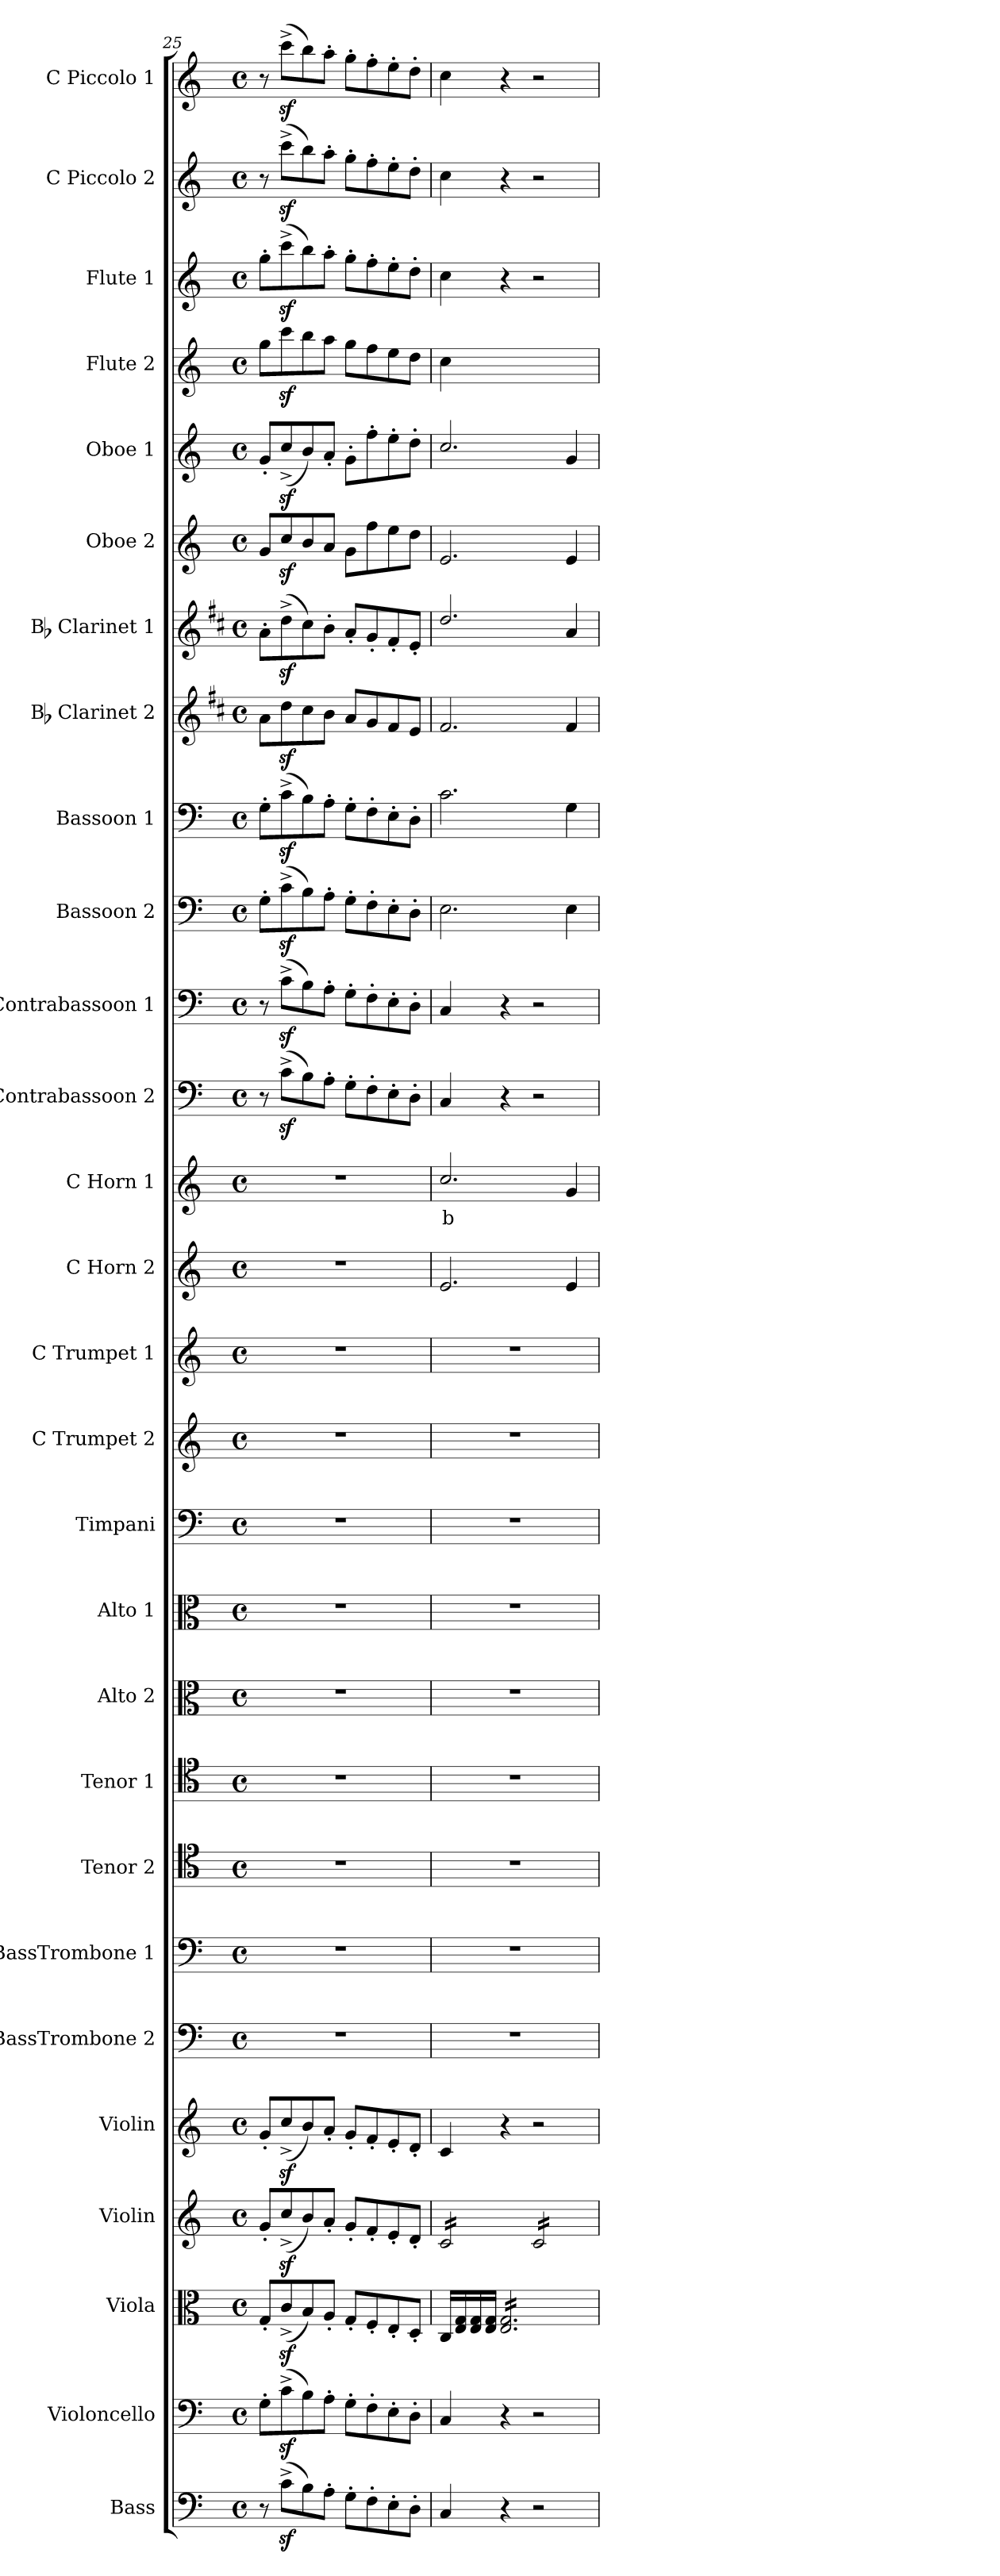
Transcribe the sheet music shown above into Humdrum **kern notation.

**kern	**kern	**kern	**kern	**kern	**kern	**kern	**kern	**kern	**kern	**kern	**kern	**kern	**kern	**kern	**kern	**text	**kern	**kern	**kern	**kern	**kern	**kern	**kern	**kern	**kern	**kern	**kern	**kern
*part28	*part27	*part26	*part25	*part24	*part23	*part22	*part21	*part20	*part19	*part18	*part17	*part16	*part15	*part14	*part13	*part13	*part12	*part11	*part10	*part9	*part8	*part7	*part6	*part5	*part4	*part3	*part2	*part1
*staff28	*staff27	*staff26	*staff25	*staff24	*staff23	*staff22	*staff21	*staff20	*staff19	*staff18	*staff17	*staff16	*staff15	*staff14	*staff13	*staff13	*staff12	*staff11	*staff10	*staff9	*staff8	*staff7	*staff6	*staff5	*staff4	*staff3	*staff2	*staff1
*I"Bass	*I"Violoncello	*I"Viola	*I"Violin	*I"Violin	*I"BassTrombone 2	*I"BassTrombone 1	*I"Tenor 2	*I"Tenor 1	*I"Alto 2	*I"Alto 1	*I"Timpani	*I"C Trumpet 2	*I"C Trumpet 1	*I"C Horn 2	*I"C Horn 1	*	*I"Contrabassoon 2	*I"Contrabassoon 1	*I"Bassoon 2	*I"Bassoon 1	*I"Bb Clarinet 2	*I"Bb Clarinet 1	*I"Oboe 2	*I"Oboe 1	*I"Flute 2	*I"Flute 1	*I"C Piccolo 2	*I"C Piccolo 1
*I'B	*I'Vc	*I'Vla	*I'Vln	*I'Vln	*I'BTrb 2	*I'BTrb 1	*I'T 2	*I'T 1	*I'A 2	*I'A 1	*I'Timp	*I'Tpt 2	*I'Tpt 1	*I'Hn 2	*I'Hn 1	*	*I'C Bsn 2	*I'C Bsn 1	*I'Bsn 2	*I'Bsn 1	*I'Cl 2	*I'Cl 1	*I'Ob 2	*I'Ob 1	*I'Fl 2	*I'Fl 1	*I'Picc 2	*I'Picc 1
*clefF4	*clefF4	*clefC3	*clefG2	*clefG2	*clefF4	*clefF4	*clefC4	*clefC4	*clefC3	*clefC3	*clefF4	*clefG2	*clefG2	*clefG2	*clefG2	*	*clefF4	*clefF4	*clefF4	*clefF4	*clefG2	*clefG2	*clefG2	*clefG2	*clefG2	*clefG2	*clefG2	*clefG2
*ITrd7c12	*	*	*	*	*	*	*	*	*	*	*	*	*	*ITrd7c12	*ITrd7c12	*	*ITrd7c12	*ITrd7c12	*	*	*ITrd1c2	*ITrd1c2	*	*	*	*	*ITrd-7c-12	*ITrd-7c-12
*k[]	*k[]	*k[]	*k[]	*k[]	*k[]	*k[]	*k[]	*k[]	*k[]	*k[]	*k[]	*k[]	*k[]	*k[]	*k[]	*	*k[]	*k[]	*k[]	*k[]	*k[]	*k[]	*k[]	*k[]	*k[]	*k[]	*k[]	*k[]
*M4/4	*M4/4	*M4/4	*M4/4	*M4/4	*M4/4	*M4/4	*M4/4	*M4/4	*M4/4	*M4/4	*M4/4	*M4/4	*M4/4	*M4/4	*M4/4	*	*M4/4	*M4/4	*M4/4	*M4/4	*M4/4	*M4/4	*M4/4	*M4/4	*M4/4	*M4/4	*M4/4	*M4/4
*met(c)	*met(c)	*met(c)	*met(c)	*met(c)	*met(c)	*met(c)	*met(c)	*met(c)	*met(c)	*met(c)	*met(c)	*met(c)	*met(c)	*met(c)	*met(c)	*	*met(c)	*met(c)	*met(c)	*met(c)	*met(c)	*met(c)	*met(c)	*met(c)	*met(c)	*met(c)	*met(c)	*met(c)
=25	=25	=25	=25	=25	=25	=25	=25	=25	=25	=25	=25	=25	=25	=25	=25	=25	=25	=25	=25	=25	=25	=25	=25	=25	=25	=25	=25	=25
8r	8G'L	8G'L	8g'L	8g'L	1r	1r	1r	1r	1r	1r	1r	1r	1r	1r	1r	.	8r	8r	8G'L	8G'L	8gL	8g'L	8gL	8g'L	8ggL	8gg'L	8r	8r
(8Cz<^L	(8cz<^	(8cz<^	(8ccz<^	(8ccz<^	.	.	.	.	.	.	.	.	.	.	.	.	(8Cz<^L	(8Cz<^L	(8cz<^	(8cz<^	8ccz<	(8ccz<^	8ccz<	(8ccz<^	8cccz<	(8cccz<^	(8ccccz<^L	(8ccccz<^L
8BB)	8B)	8B)	8b)	8b)	.	.	.	.	.	.	.	.	.	.	.	.	8BB)	8BB)	8B)	8B)	8b	8b)	8b	8b)	8bb	8bb)	8bbb)	8bbb)
8AA'J	8A'J	8A'J	8a'J	8a'J	.	.	.	.	.	.	.	.	.	.	.	.	8AA'J	8AA'J	8A'J	8A'J	8aJ	8a'J	8aJ	8a'J	8aaJ	8aa'J	8aaa'J	8aaa'J
8GG'L	8G'L	8G'L	8g'L	8g'L	.	.	.	.	.	.	.	.	.	.	.	.	8GG'L	8GG'L	8G'L	8G'L	8gL	8g'L	8gL	8g'L	8ggL	8gg'L	8ggg'L	8ggg'L
8FF'	8F'	8F'	8f'	8f'	.	.	.	.	.	.	.	.	.	.	.	.	8FF'	8FF'	8F'	8F'	8f	8f'	8ff	8ff'	8ff	8ff'	8fff'	8fff'
8EE'	8E'	8E'	8e'	8e'	.	.	.	.	.	.	.	.	.	.	.	.	8EE'	8EE'	8E'	8E'	8e	8e'	8ee	8ee'	8ee	8ee'	8eee'	8eee'
8DD'J	8D'J	8D'J	8d'J	8d'J	.	.	.	.	.	.	.	.	.	.	.	.	8DD'J	8DD'J	8D'J	8D'J	8dJ	8d'J	8ddJ	8dd'J	8ddJ	8dd'J	8ddd'J	8ddd'J
=26	=26	=26	=26	=26	=26	=26	=26	=26	=26	=26	=26	=26	=26	=26	=26	=26	=26	=26	=26	=26	=26	=26	=26	=26	=26	=26	=26	=26
!	!	!	!	!	!	!	!	!	!	!	!	!	!	!	!	!LO:LY:b	!	!	!	!	!	!	!	!	!	!	!	!
*	*	*	*tremolo	*	*	*	*	*	*	*	*	*	*	*	*	*	*	*	*	*	*	*	*	*	*	*	*	*
4CC	4C	16CLL	16cLL	4c	1r	1r	1r	1r	1r	1r	1r	1r	1r	2.E/	2.c/	b	4CC	4CC	2.E\	2.c\	2.e/	2.cc/	2.e/	2.cc/	4cc	4cc	4ccc	4ccc
.	.	16E/ 16G/	16c	.	.	.	.	.	.	.	.	.	.	.	.	.	.	.	.	.	.	.	.	.	.	.	.	.
.	.	16E/ 16G/	16c	.	.	.	.	.	.	.	.	.	.	.	.	.	.	.	.	.	.	.	.	.	.	.	.	.
.	.	16E/ 16G/JJ	16c	.	.	.	.	.	.	.	.	.	.	.	.	.	.	.	.	.	.	.	.	.	.	.	.	.
*	*	*tremolo	*	*	*	*	*	*	*	*	*	*	*	*	*	*	*	*	*	*	*	*	*	*	*	*	*	*
4r	4r	16E/ 16G/LL	16c	4r	.	.	.	.	.	.	.	.	.	.	.	.	4r	4r	.	.	.	.	.	.	2.ryy	4r	4r	4r
.	.	16E/ 16G/	16c	.	.	.	.	.	.	.	.	.	.	.	.	.	.	.	.	.	.	.	.	.	.	.	.	.
.	.	16E/ 16G/	16c	.	.	.	.	.	.	.	.	.	.	.	.	.	.	.	.	.	.	.	.	.	.	.	.	.
.	.	16E/ 16G/	16cJJ	.	.	.	.	.	.	.	.	.	.	.	.	.	.	.	.	.	.	.	.	.	.	.	.	.
2r	2r	16E/ 16G/	16cLL	2r	.	.	.	.	.	.	.	.	.	.	.	.	2r	2r	.	.	.	.	.	.	.	2r	2r	2r
.	.	16E/ 16G/	16c	.	.	.	.	.	.	.	.	.	.	.	.	.	.	.	.	.	.	.	.	.	.	.	.	.
.	.	16E/ 16G/	16c	.	.	.	.	.	.	.	.	.	.	.	.	.	.	.	.	.	.	.	.	.	.	.	.	.
.	.	16E/ 16G/	16c	.	.	.	.	.	.	.	.	.	.	.	.	.	.	.	.	.	.	.	.	.	.	.	.	.
.	.	16E/ 16G/	16c	.	.	.	.	.	.	.	.	.	.	4E/	4G/	.	.	.	4E\	4G\	4e/	4g/	4e/	4g/	.	.	.	.
.	.	16E/ 16G/	16c	.	.	.	.	.	.	.	.	.	.	.	.	.	.	.	.	.	.	.	.	.	.	.	.	.
.	.	16E/ 16G/	16c	.	.	.	.	.	.	.	.	.	.	.	.	.	.	.	.	.	.	.	.	.	.	.	.	.
.	.	16E/ 16G/JJ	16cJJ	.	.	.	.	.	.	.	.	.	.	.	.	.	.	.	.	.	.	.	.	.	.	.	.	.
*	*	*	*Xtremolo	*	*	*	*	*	*	*	*	*	*	*	*	*	*	*	*	*	*	*	*	*	*	*	*	*
*	*	*Xtremolo	*	*	*	*	*	*	*	*	*	*	*	*	*	*	*	*	*	*	*	*	*	*	*	*	*	*
=	=	=	=	=	=	=	=	=	=	=	=	=	=	=	=	=	=	=	=	=	=	=	=	=	=	=	=	=
*-	*-	*-	*-	*-	*-	*-	*-	*-	*-	*-	*-	*-	*-	*-	*-	*-	*-	*-	*-	*-	*-	*-	*-	*-	*-	*-	*-	*-
